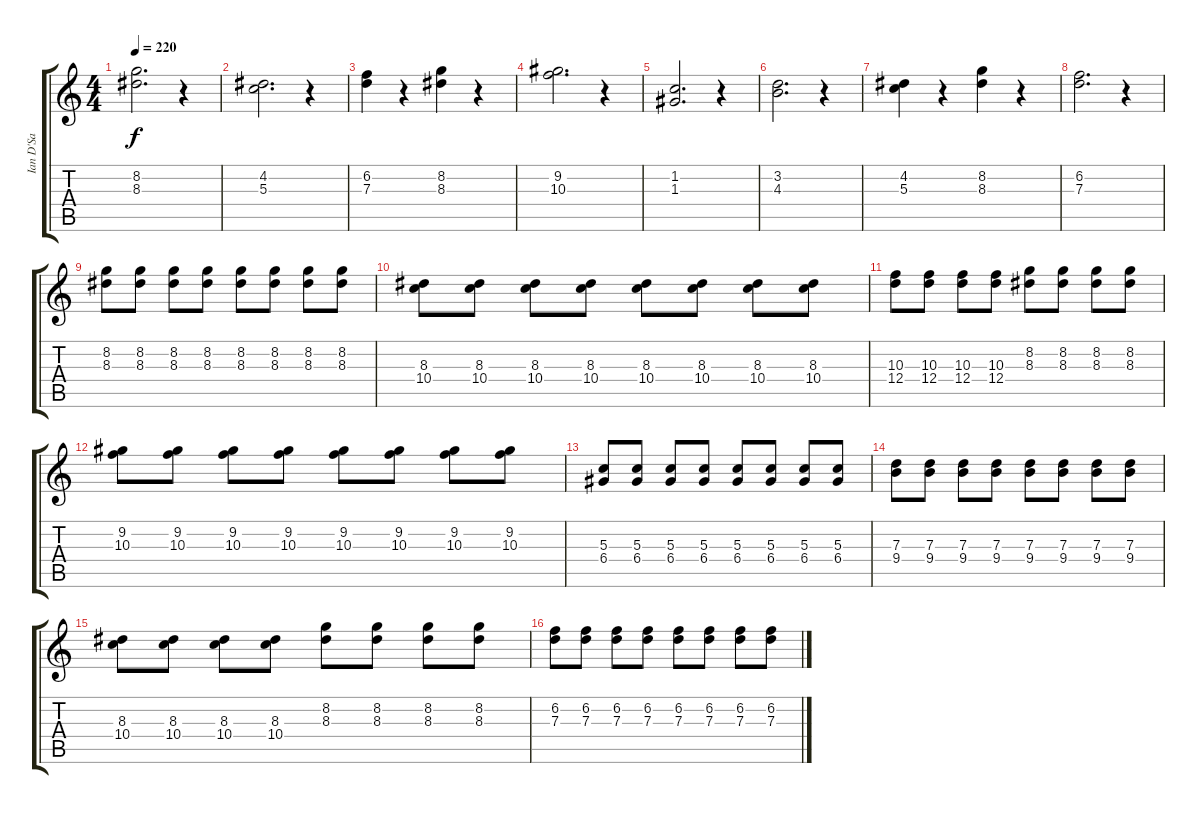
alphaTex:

\track ("Ian D'Sa" "Ian D'Sa") {instrument distortionguitar}
\staff {score tabs}
\tuning (E4 B3 G3 D3 A2 D2) {hide}
\ts (4 4)
\tempo 220
\clef g2
\ks c
(8.2 8.3).2{d dy f} r.4 |
(4.2 5.3).2{d} r.4 |
(6.2 7.3).4 r.4 (8.2 8.3).4 r.4 |
(9.2 10.3).2{d} r.4 |
(1.2 1.3).2{d} r.4 |
(3.2 4.3).2{d} r.4 |
(4.2 5.3).4 r.4 (8.2 8.3).4 r.4 |
(6.2 7.3).2{d} r.4 |
(8.2 8.3).8 (8.2 8.3).8 (8.2 8.3).8 (8.2 8.3).8 (8.2 8.3).8 (8.2 8.3).8 (8.2 8.3).8 (8.2 8.3).8 |
(8.3 10.4).8 (8.3 10.4).8 (8.3 10.4).8 (8.3 10.4).8 (8.3 10.4).8 (8.3 10.4).8 (8.3 10.4).8 (8.3 10.4).8 |
(10.3 12.4).8 (10.3 12.4).8 (10.3 12.4).8 (10.3 12.4).8 (8.2 8.3).8 (8.2 8.3).8 (8.2 8.3).8 (8.2 8.3).8 |
(9.2 10.3).8 (9.2 10.3).8 (9.2 10.3).8 (9.2 10.3).8 (9.2 10.3).8 (9.2 10.3).8 (9.2 10.3).8 (9.2 10.3).8 |
(5.3 6.4).8 (5.3 6.4).8 (5.3 6.4).8 (5.3 6.4).8 (5.3 6.4).8 (5.3 6.4).8 (5.3 6.4).8 (5.3 6.4).8 |
(7.3 9.4).8 (7.3 9.4).8 (7.3 9.4).8 (7.3 9.4).8 (7.3 9.4).8 (7.3 9.4).8 (7.3 9.4).8 (7.3 9.4).8 |
(8.3 10.4).8 (8.3 10.4).8 (8.3 10.4).8 (8.3 10.4).8 (8.2 8.3).8 (8.2 8.3).8 (8.2 8.3).8 (8.2 8.3).8 |
(6.2 7.3).8 (6.2 7.3).8 (6.2 7.3).8 (6.2 7.3).8 (6.2 7.3).8 (6.2 7.3).8 (6.2 7.3).8 (6.2 7.3).8
